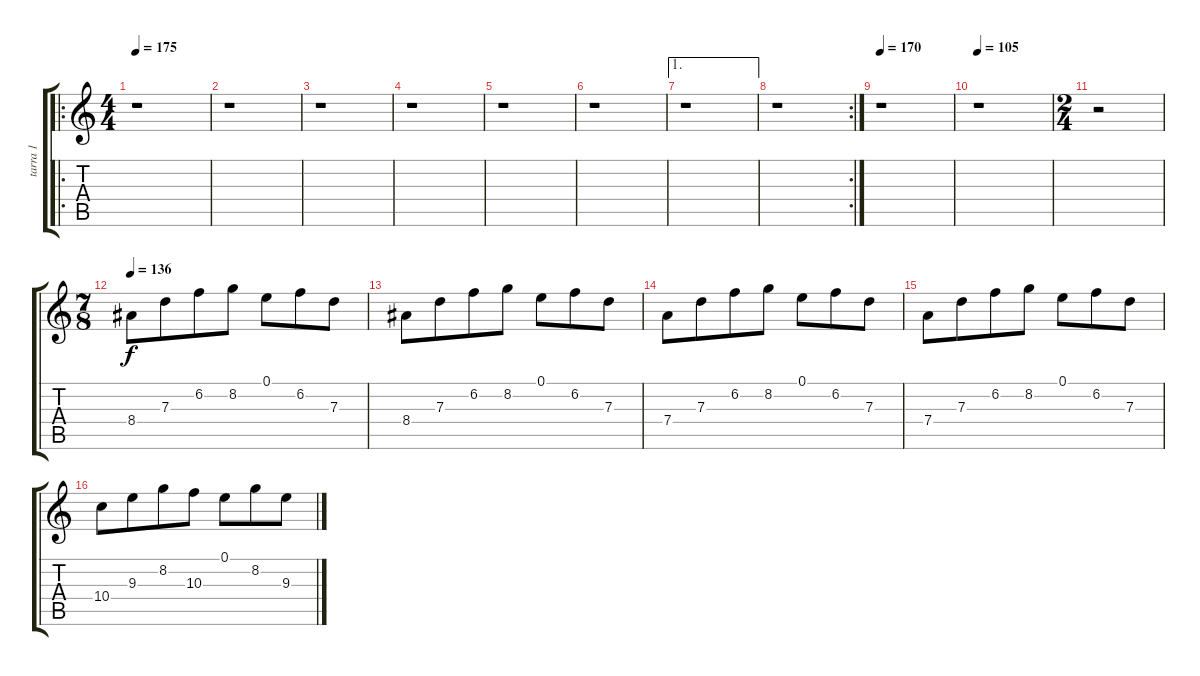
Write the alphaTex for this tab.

\track ("tarra 1" "tarra 1") {instrument acousticguitarsteel}
\staff {score tabs}
\tuning (E4 B3 G3 D3 A2 E2) {hide}
\ro
\ts (4 4)
\tempo 175
\clef g2
\ks c
r.1{dy f instrument acousticguitarsteel} |
r.1 |
r.1 |
r.1 |
r.1 |
r.1 |
\ae 1
r.1 |
\rc 2
r.1 |
\tempo 170
r.1 |
\tempo 105
r.1 |
\ts (2 4)
r.2 |
\ts (7 8)
\tempo 136
8.4.8 7.3.8 6.2.8 8.2.8 0.1.8 6.2.8 7.3.8 |
8.4.8 7.3.8 6.2.8 8.2.8 0.1.8 6.2.8 7.3.8 |
7.4.8 7.3.8 6.2.8 8.2.8 0.1.8 6.2.8 7.3.8 |
7.4.8 7.3.8 6.2.8 8.2.8 0.1.8 6.2.8 7.3.8 |
10.4.8 9.3.8 8.2.8 10.3.8 0.1.8 8.2.8 9.3.8
